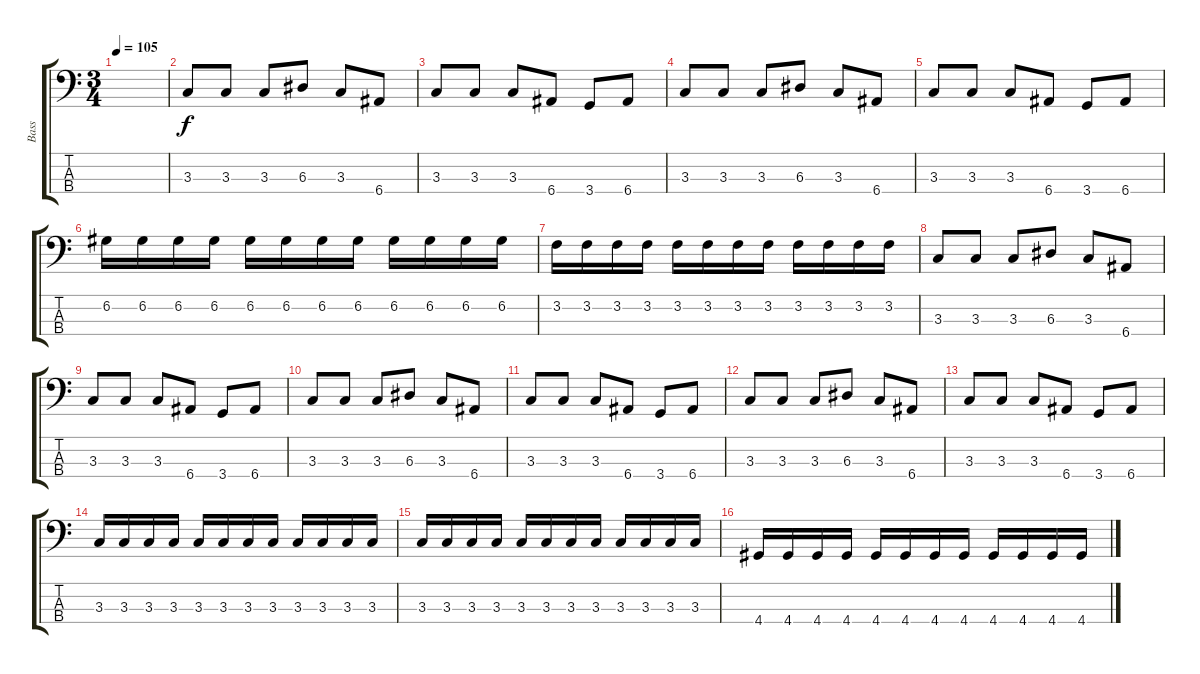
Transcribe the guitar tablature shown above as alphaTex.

\track ("Bass" "Bass") {instrument electricbassfinger}
\staff {score tabs}
\tuning (G2 D2 A1 E1) {hide}
\ts (3 4)
\tempo 105
\clef f4
\ks c
|
3.3.8 3.3.8 3.3.8 6.3.8 3.3.8 6.4.8 |
3.3.8 3.3.8 3.3.8 6.4.8 3.4.8 6.4.8 |
3.3.8 3.3.8 3.3.8 6.3.8 3.3.8 6.4.8 |
3.3.8 3.3.8 3.3.8 6.4.8 3.4.8 6.4.8 |
6.2.16 6.2.16 6.2.16 6.2.16 6.2.16 6.2.16 6.2.16 6.2.16 6.2.16 6.2.16 6.2.16 6.2.16 |
3.2.16 3.2.16 3.2.16 3.2.16 3.2.16 3.2.16 3.2.16 3.2.16 3.2.16 3.2.16 3.2.16 3.2.16 |
3.3.8 3.3.8 3.3.8 6.3.8 3.3.8 6.4.8 |
3.3.8 3.3.8 3.3.8 6.4.8 3.4.8 6.4.8 |
3.3.8 3.3.8 3.3.8 6.3.8 3.3.8 6.4.8 |
3.3.8 3.3.8 3.3.8 6.4.8 3.4.8 6.4.8 |
3.3.8 3.3.8 3.3.8 6.3.8 3.3.8 6.4.8 |
3.3.8 3.3.8 3.3.8 6.4.8 3.4.8 6.4.8 |
3.3.16 3.3.16 3.3.16 3.3.16 3.3.16 3.3.16 3.3.16 3.3.16 3.3.16 3.3.16 3.3.16 3.3.16 |
3.3.16 3.3.16 3.3.16 3.3.16 3.3.16 3.3.16 3.3.16 3.3.16 3.3.16 3.3.16 3.3.16 3.3.16 |
4.4.16 4.4.16 4.4.16 4.4.16 4.4.16 4.4.16 4.4.16 4.4.16 4.4.16 4.4.16 4.4.16 4.4.16
